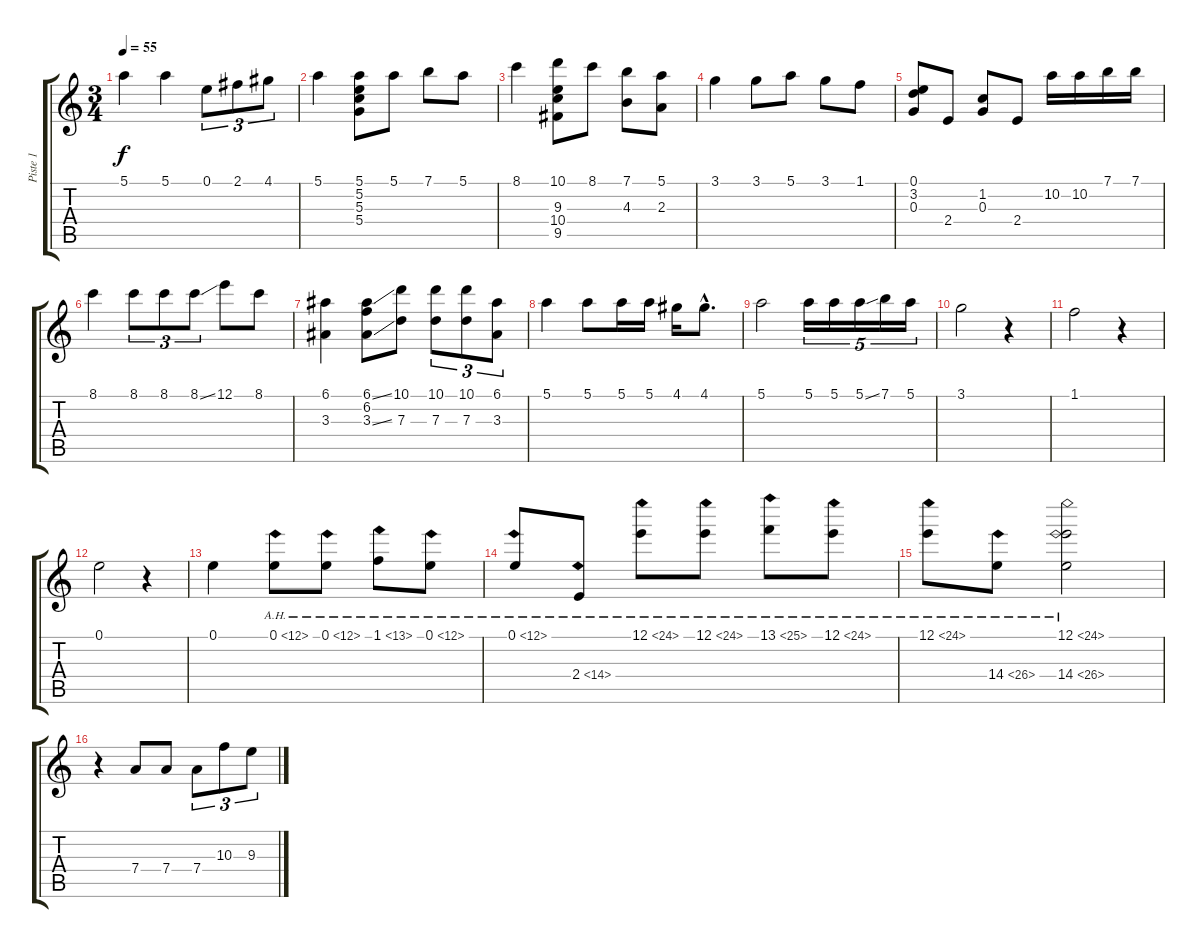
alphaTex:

\track ("Piste 1" "Piste 1") {instrument acousticguitarnylon}
\staff {score tabs}
\tuning (E4 B3 G3 D3 A2 D2) {hide}
\ts (3 4)
\tempo 55
\clef g2
\ks c
5.1.4{dy f} 5.1.4 0.1.8{tu (3 2)} 2.1.8{tu (3 2)} 4.1.8{tu (3 2)} |
5.1.4 (5.1 5.2 5.3 5.4).8 5.1.8 7.1.8 5.1.8 |
8.1.4 (10.1 9.3 10.4 9.5).8 8.1.8 (7.1 4.3).8 (5.1 2.3).8 |
3.1.4 3.1.8 5.1.8 3.1.8 1.1.8 |
(0.1 3.2 0.3).8 2.4.8 (1.2 0.3).8 2.4.8 10.2.16 10.2.16 7.1.16 7.1.16 |
8.1.4 8.1.8{tu (3 2)} 8.1.8{tu (3 2)} 8.1{ss}.8{tu (3 2)} 12.1.8 8.1.8 |
(6.1 3.3).4 (6.1{ss} 6.2 3.3{ss}).8 (10.1 7.3).8 (10.1 7.3).8{tu (3 2)} (10.1 7.3).8{tu (3 2)} (6.1 3.3).8{tu (3 2)} |
5.1.4 5.1.8 5.1.16 5.1.16 4.1.16 4.1{hac}.8{d} |
5.1.2 5.1.16{tu (5 4)} 5.1.16{tu (5 4)} 5.1{ss}.16{tu (5 4)} 7.1.16{tu (5 4)} 5.1.16{tu (5 4)} |
3.1.2 r.4 |
1.1.2 r.4 |
0.1.2 r.4 |
0.1.4 0.1{ah 12}.8 0.1{ah 12}.8 1.1{ah 12}.8 0.1{ah 12}.8 |
0.1{ah 12}.8 2.4{ah 12}.8 12.1{ah 12}.8 12.1{ah 12}.8 13.1{ah 12}.8 12.1{ah 12}.8 |
12.1{ah 12}.8 14.4{ah 12}.8 (12.1{ah 12} 14.4{ah 12}).2 |
r.4 7.4.8 7.4.8 7.4.8{tu (3 2)} 10.3.8{tu (3 2)} 9.3.8{tu (3 2)}
